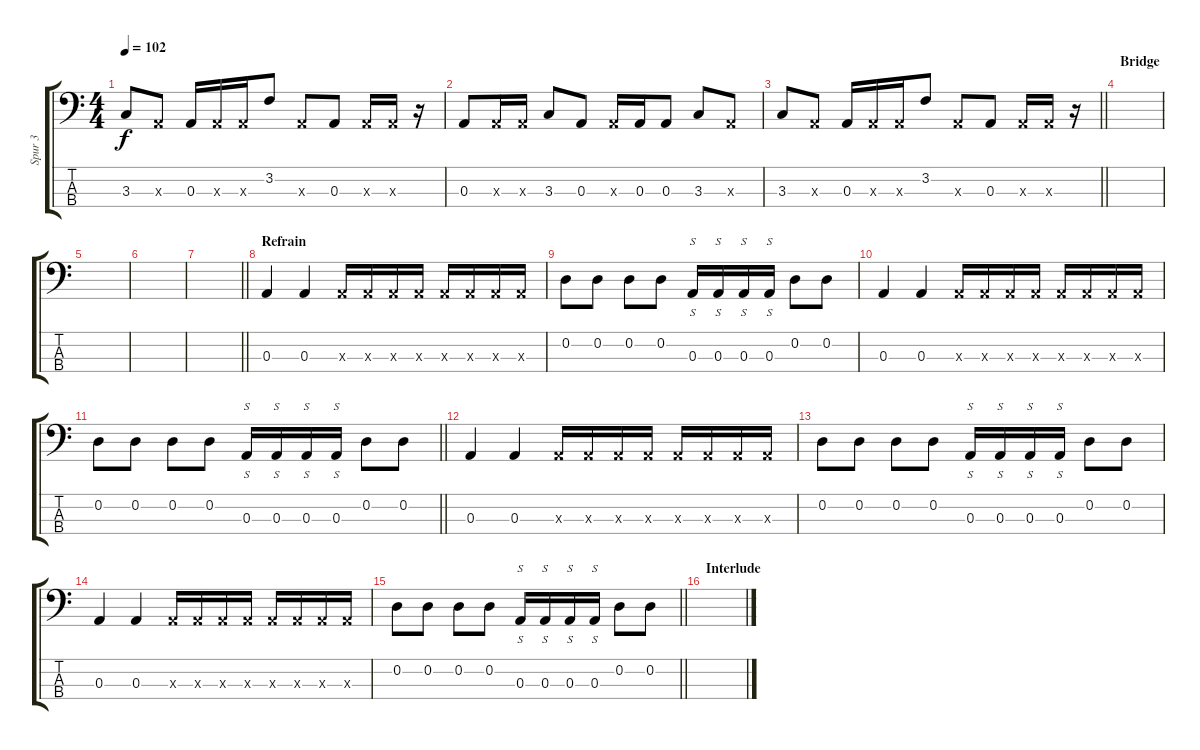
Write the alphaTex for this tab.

\track ("Spur 3" "Spur 3") {instrument electricbassfinger}
\staff {score tabs}
\tuning (G2 D2 A1 E1) {hide}
\ts (4 4)
\tempo 102
\clef f4
\ks c
3.3.8{dy f} 0.3{x}.8 0.3.16 0.3{x}.16 0.3{x}.16 3.2.8 0.3{x}.8 0.3.8 0.3{x}.16 0.3{x}.16 r.16 |
0.3.8 0.3{x}.16 0.3{x}.16 3.3.8 0.3.8 0.3{x}.16 0.3.16 0.3.8 3.3.8 0.3{x}.8 |
\barLineRight lightlight
3.3.8 0.3{x}.8 0.3.16 0.3{x}.16 0.3{x}.16 3.2.8 0.3{x}.8 0.3.8 0.3{x}.16 0.3{x}.16 r.16 |
\section ("" "Bridge")
|
|
|
\barLineRight lightlight
|
\section ("" "Refrain")
0.3.4 0.3.4 0.3{x}.16 0.3{x}.16 0.3{x}.16 0.3{x}.16 0.3{x}.16 0.3{x}.16 0.3{x}.16 0.3{x}.16 |
0.2.8 0.2.8 0.2.8 0.2.8 0.3.16{s} 0.3.16{s} 0.3.16{s} 0.3.16{s} 0.2.8 0.2.8 |
0.3.4 0.3.4 0.3{x}.16 0.3{x}.16 0.3{x}.16 0.3{x}.16 0.3{x}.16 0.3{x}.16 0.3{x}.16 0.3{x}.16 |
\barLineRight lightlight
0.2.8 0.2.8 0.2.8 0.2.8 0.3.16{s} 0.3.16{s} 0.3.16{s} 0.3.16{s} 0.2.8 0.2.8 |
0.3.4 0.3.4 0.3{x}.16 0.3{x}.16 0.3{x}.16 0.3{x}.16 0.3{x}.16 0.3{x}.16 0.3{x}.16 0.3{x}.16 |
0.2.8 0.2.8 0.2.8 0.2.8 0.3.16{s} 0.3.16{s} 0.3.16{s} 0.3.16{s} 0.2.8 0.2.8 |
0.3.4 0.3.4 0.3{x}.16 0.3{x}.16 0.3{x}.16 0.3{x}.16 0.3{x}.16 0.3{x}.16 0.3{x}.16 0.3{x}.16 |
\barLineRight lightlight
0.2.8 0.2.8 0.2.8 0.2.8 0.3.16{s} 0.3.16{s} 0.3.16{s} 0.3.16{s} 0.2.8 0.2.8 |
\section ("" "Interlude")
